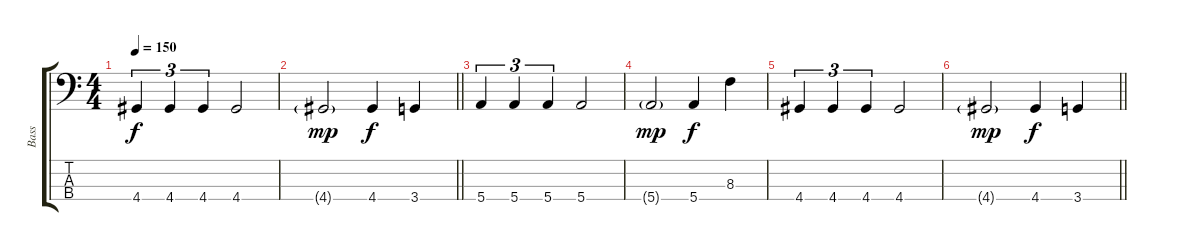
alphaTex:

\track ("Bass" "Bass") {instrument electricbasspick}
\staff {score tabs}
\tuning (G2 D2 A1 E1) {hide}
\ts (4 4)
\tempo 150
\clef f4
\ks c
4.4.4{tu (3 2) dy f} 4.4.4{tu (3 2)} 4.4.4{tu (3 2)} 4.4.2 |
\barLineRight lightlight
4.4{g}.2{dy mp} 4.4.4{dy f} 3.4.4 |
5.4.4{tu (3 2)} 5.4.4{tu (3 2)} 5.4.4{tu (3 2)} 5.4.2 |
5.4{g}.2{dy mp} 5.4.4{dy f} 8.3.4 |
4.4.4{tu (3 2)} 4.4.4{tu (3 2)} 4.4.4{tu (3 2)} 4.4.2 |
\barLineRight lightlight
4.4{g}.2{dy mp} 4.4.4{dy f} 3.4.4
